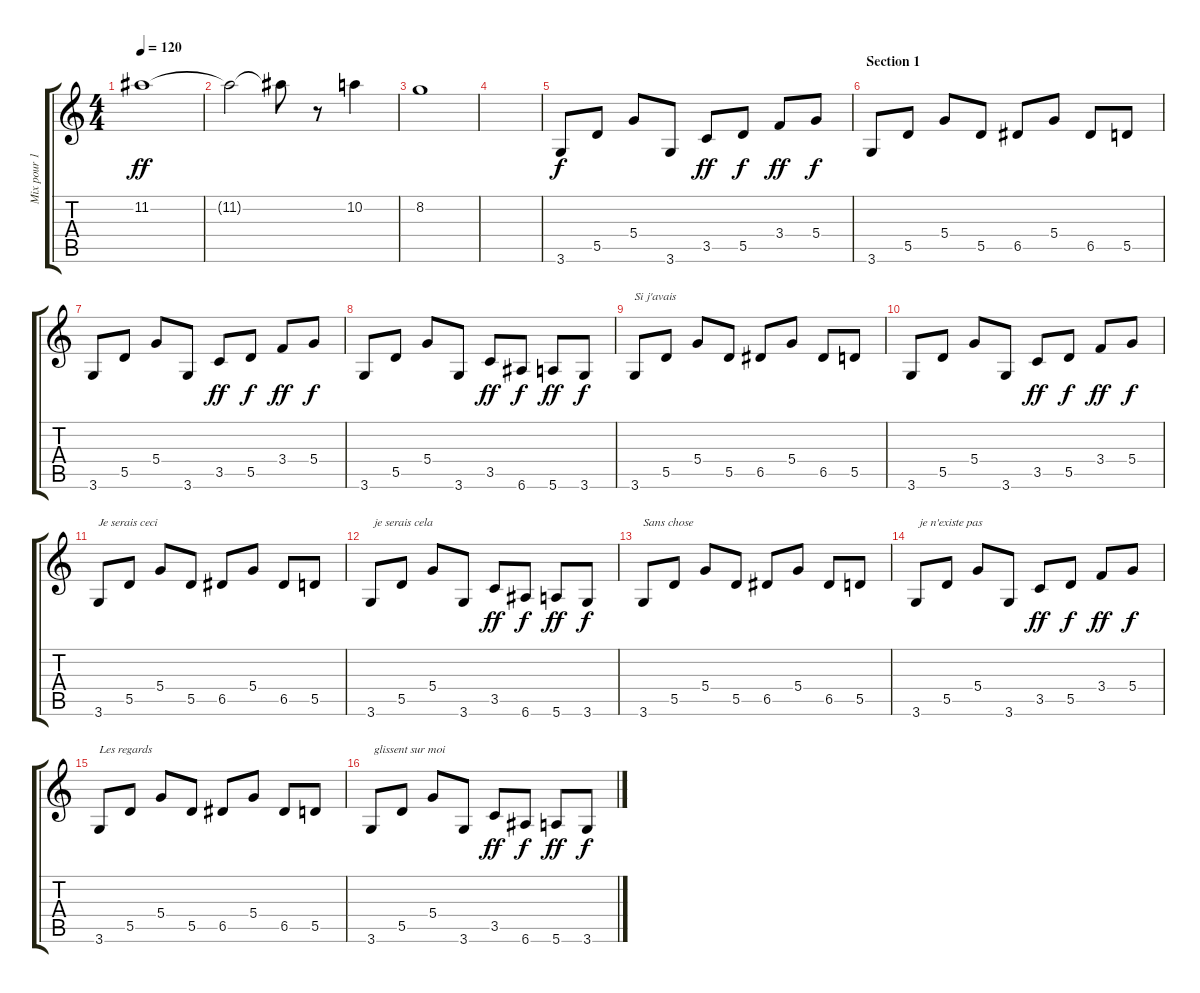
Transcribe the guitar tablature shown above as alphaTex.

\track ("Mix pour 1 guitare par julien elkoubi" "Mix pour 1") {instrument electricguitarmuted}
\staff {score tabs}
\tuning (E4 B3 G3 D3 A2 E2) {hide}
\ts (4 4)
\tempo 120
\clef g2
\ks c
11.2.1{dy ff} |
11.2{t}.2 11.2{t}.8 r.8 10.2.4 |
8.2.1 |
|
3.6.8{dy f} 5.5.8 5.4.8 3.6.8 3.5.8{dy ff} 5.5.8{dy f} 3.4.8{dy ff} 5.4.8{dy f} |
\section ("" "Section 1")
3.6.8 5.5.8 5.4.8 5.5.8 6.5.8 5.4.8 6.5.8 5.5.8 |
3.6.8 5.5.8 5.4.8 3.6.8 3.5.8{dy ff} 5.5.8{dy f} 3.4.8{dy ff} 5.4.8{dy f} |
3.6.8 5.5.8 5.4.8 3.6.8 3.5.8{dy ff} 6.6.8{dy f} 5.6.8{dy ff} 3.6.8{dy f} |
3.6.8{txt "Si j'avais"} 5.5.8 5.4.8 5.5.8 6.5.8 5.4.8 6.5.8 5.5.8 |
3.6.8{txt ""} 5.5.8 5.4.8 3.6.8 3.5.8{dy ff} 5.5.8{dy f} 3.4.8{dy ff} 5.4.8{dy f} |
3.6.8{txt "Je serais ceci"} 5.5.8 5.4.8 5.5.8 6.5.8 5.4.8 6.5.8 5.5.8 |
3.6.8{txt " je serais cela"} 5.5.8 5.4.8 3.6.8 3.5.8{dy ff} 6.6.8{dy f} 5.6.8{dy ff} 3.6.8{dy f} |
3.6.8{txt "Sans chose"} 5.5.8 5.4.8 5.5.8 6.5.8 5.4.8 6.5.8 5.5.8 |
3.6.8{txt " je n'existe pas"} 5.5.8 5.4.8 3.6.8 3.5.8{dy ff} 5.5.8{dy f} 3.4.8{dy ff} 5.4.8{dy f} |
3.6.8{txt "Les regards"} 5.5.8 5.4.8 5.5.8 6.5.8 5.4.8 6.5.8 5.5.8 |
3.6.8{txt " glissent sur moi"} 5.5.8 5.4.8 3.6.8 3.5.8{dy ff} 6.6.8{dy f} 5.6.8{dy ff} 3.6.8{dy f}
